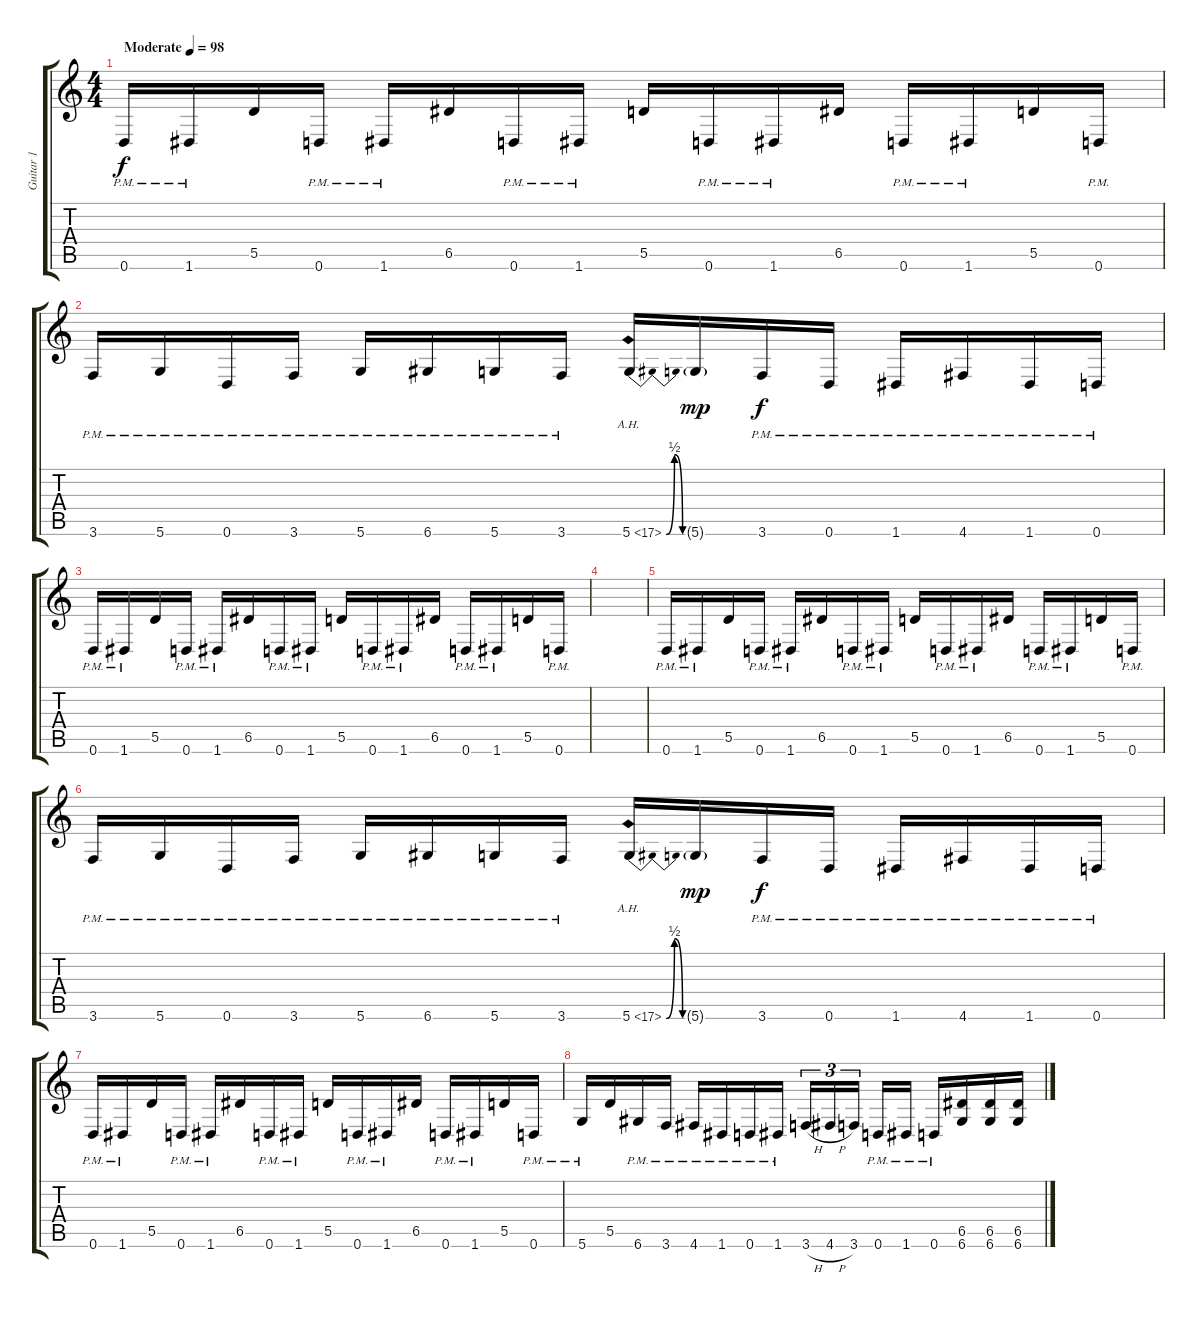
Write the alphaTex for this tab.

\track ("Guitar 1" "Guitar 1") {instrument distortionguitar}
\staff {score tabs}
\tuning (E4 B3 G3 D3 A2 D2) {hide}
\ts (4 4)
\tempo (98 "Moderate")
\clef g2
\ks c
0.6{pm}.16{dy f instrument distortionguitar} 1.6{pm}.16 5.5.16 0.6{pm}.16 1.6{pm}.16 6.5.16 0.6{pm}.16 1.6{pm}.16 5.5.16 0.6{pm}.16 1.6{pm}.16 6.5.16 0.6{pm}.16 1.6{pm}.16 5.5.16 0.6{pm}.16 |
3.6{pm}.16 5.6{pm}.16 0.6{pm}.16 3.6{pm}.16 5.6{pm}.16 6.6{pm}.16 5.6{pm}.16 3.6{pm}.16 5.6{be (bendrelease 0 0 15 2 15 2 60 0) ah 12}.16 5.6{g}.16{dy mp} 3.6{pm}.16{dy f} 0.6{pm}.16 1.6{pm}.16 4.6{pm}.16 1.6{pm}.16 0.6{pm}.16 |
0.6{pm}.16 1.6{pm}.16 5.5.16 0.6{pm}.16 1.6{pm}.16 6.5.16 0.6{pm}.16 1.6{pm}.16 5.5.16 0.6{pm}.16 1.6{pm}.16 6.5.16 0.6{pm}.16 1.6{pm}.16 5.5.16 0.6{pm}.16 |
|
0.6{pm}.16 1.6{pm}.16 5.5.16 0.6{pm}.16 1.6{pm}.16 6.5.16 0.6{pm}.16 1.6{pm}.16 5.5.16 0.6{pm}.16 1.6{pm}.16 6.5.16 0.6{pm}.16 1.6{pm}.16 5.5.16 0.6{pm}.16 |
3.6{pm}.16 5.6{pm}.16 0.6{pm}.16 3.6{pm}.16 5.6{pm}.16 6.6{pm}.16 5.6{pm}.16 3.6{pm}.16 5.6{be (bendrelease 0 0 15 2 15 2 60 0) ah 12}.16 5.6{g}.16{dy mp} 3.6{pm}.16{dy f} 0.6{pm}.16 1.6{pm}.16 4.6{pm}.16 1.6{pm}.16 0.6{pm}.16 |
0.6{pm}.16 1.6{pm}.16 5.5.16 0.6{pm}.16 1.6{pm}.16 6.5.16 0.6{pm}.16 1.6{pm}.16 5.5.16 0.6{pm}.16 1.6{pm}.16 6.5.16 0.6{pm}.16 1.6{pm}.16 5.5.16 0.6{pm}.16 |
5.6{pm}.16 5.5.16 6.6{pm}.16 3.6{pm}.16 4.6{pm}.16 1.6{pm}.16 0.6{pm}.16 1.6{pm}.16 3.6{h}.16{tu (3 2)} 4.6{h}.16{tu (3 2)} 3.6.16{tu (3 2) beam splitsecondary} 0.6{pm}.16 1.6{pm}.16 0.6{pm}.16 (6.5 6.6).16 (6.5 6.6).16 (6.5 6.6).16
